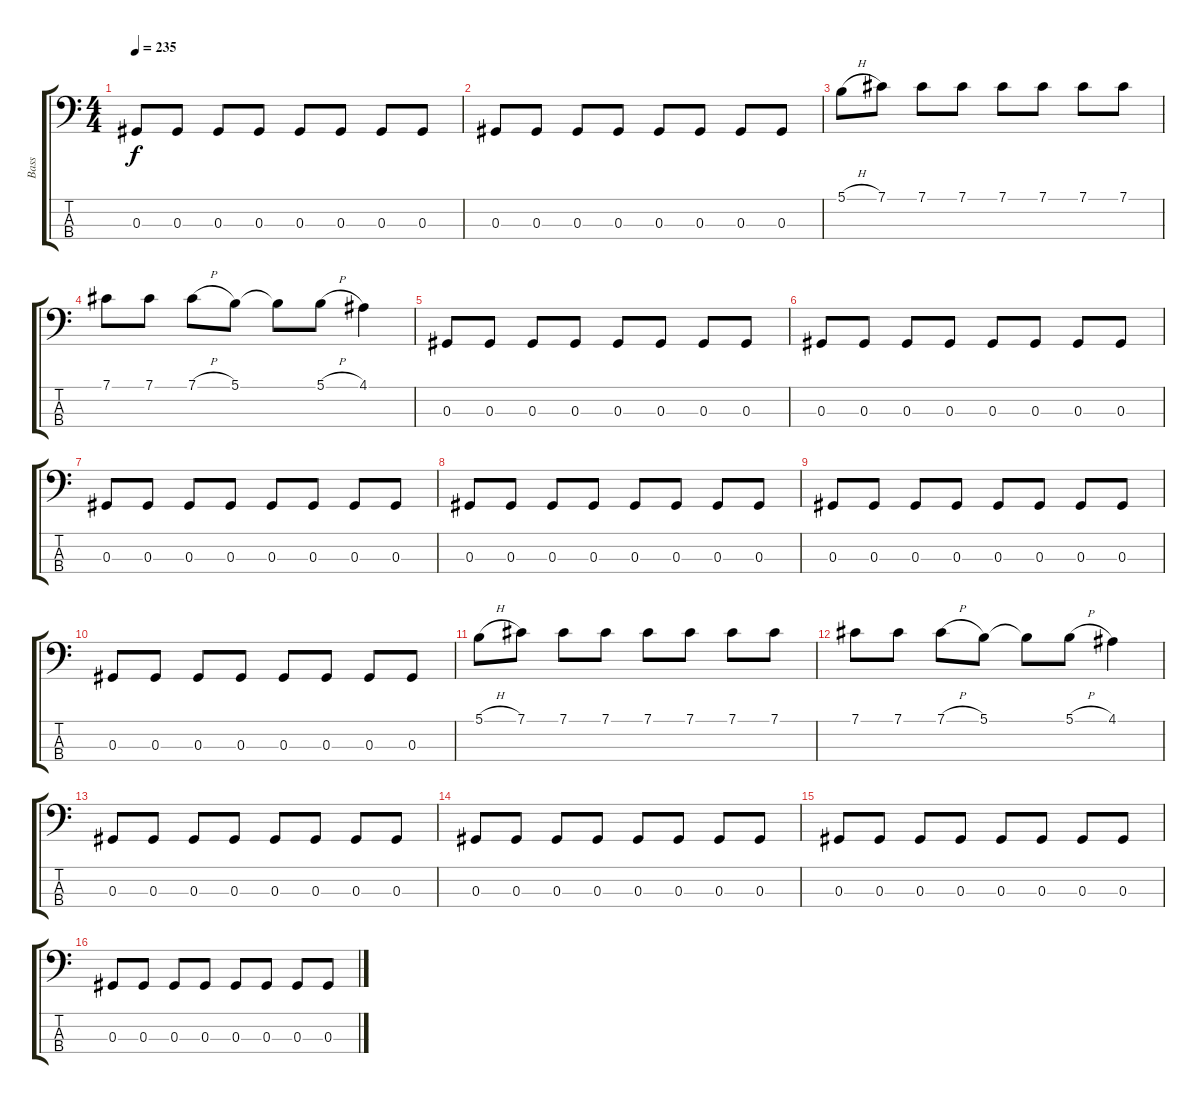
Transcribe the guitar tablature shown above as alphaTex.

\track ("Bass" "Bass") {instrument electricbassfinger}
\staff {score tabs}
\tuning (Gb2 Db2 Ab1 Eb1) {hide}
\ts (4 4)
\tempo 235
\clef f4
\ks c
0.3.8{dy f} 0.3.8 0.3.8 0.3.8 0.3.8 0.3.8 0.3.8 0.3.8 |
0.3.8 0.3.8 0.3.8 0.3.8 0.3.8 0.3.8 0.3.8 0.3.8 |
5.1{h}.8 7.1.8 7.1.8 7.1.8 7.1.8 7.1.8 7.1.8 7.1.8 |
7.1.8 7.1.8 7.1{h}.8 5.1.8 5.1{t}.8 5.1{h}.8 4.1.4 |
0.3.8 0.3.8 0.3.8 0.3.8 0.3.8 0.3.8 0.3.8 0.3.8 |
0.3.8 0.3.8 0.3.8 0.3.8 0.3.8 0.3.8 0.3.8 0.3.8 |
0.3.8 0.3.8 0.3.8 0.3.8 0.3.8 0.3.8 0.3.8 0.3.8 |
0.3.8 0.3.8 0.3.8 0.3.8 0.3.8 0.3.8 0.3.8 0.3.8 |
0.3.8 0.3.8 0.3.8 0.3.8 0.3.8 0.3.8 0.3.8 0.3.8 |
0.3.8 0.3.8 0.3.8 0.3.8 0.3.8 0.3.8 0.3.8 0.3.8 |
5.1{h}.8 7.1.8 7.1.8 7.1.8 7.1.8 7.1.8 7.1.8 7.1.8 |
7.1.8 7.1.8 7.1{h}.8 5.1.8 5.1{t}.8 5.1{h}.8 4.1.4 |
0.3.8 0.3.8 0.3.8 0.3.8 0.3.8 0.3.8 0.3.8 0.3.8 |
0.3.8 0.3.8 0.3.8 0.3.8 0.3.8 0.3.8 0.3.8 0.3.8 |
0.3.8 0.3.8 0.3.8 0.3.8 0.3.8 0.3.8 0.3.8 0.3.8 |
0.3.8 0.3.8 0.3.8 0.3.8 0.3.8 0.3.8 0.3.8 0.3.8
